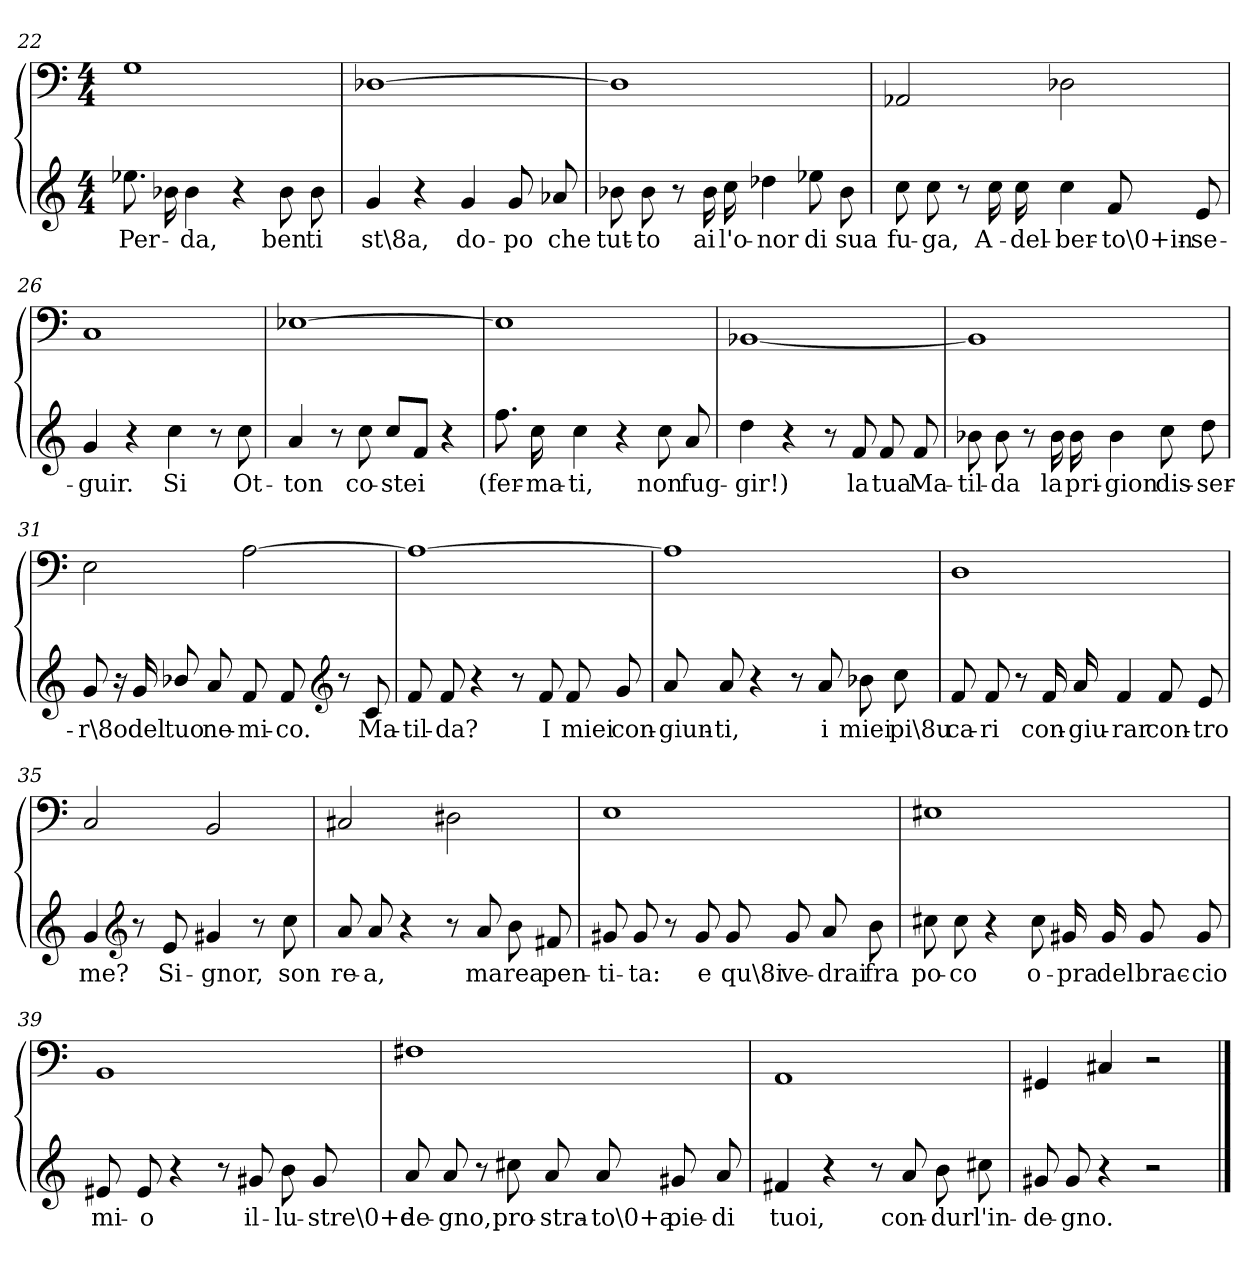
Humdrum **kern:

**kern	**text	**kern
*part1	*part1	*part1
*staff2	*staff2	*staff1
*clefG2	*	*clefF4
*k[]	*	*k[]
*a:	*	*a:
*M4/4	*	*M4/4
=22	=22	=22
8.ee-X\	Per-	1G\
16b-X\	.	.
4b-\	-da,	.
4r	.	.
8b-\	ben	.
8b-\	ti	.
=23	=23	=23
4g/	st\8a,	[1D-X\
4r	.	.
4g/	do-	.
8g/	-po	.
8a-X/	che	.
=24	=24	=24
8b-X\	tut-	1D-\]
8b-\	-to	.
8r	.	.
16b-\	ai	.
16cc\	l'o-	.
4dd-X\	-nor	.
8ee-X\	di	.
8b-\	sua	.
=25	=25	=25
8cc\	fu-	2AA-X/
8cc\	-ga,	.
8r	.	.
16cc\	A-	.
16cc\	-del-	.
4cc\	-ber-	2D-X\
8f/	-to\0+in-	.
8e/	-se-	.
=26	=26	=26
4g/	-guir.	1C/
4r	.	.
4cc\	Si	.
8r	.	.
8cc\	Ot-	.
=27	=27	=27
4a/	-ton	[1E-X\
8r	.	.
8cc\	co-	.
8cc/L	-stei	.
8f/J	.	.
4r	.	.
=28	=28	=28
8.ff\	(fer-	1E-\]
16cc\	-ma-	.
4cc\	-ti,	.
4r	.	.
8cc\	non	.
8a/	fug-	.
=29	=29	=29
4dd\	-gir!)	[1BB-X/
4r	.	.
8r	.	.
8f/	la	.
8f/	tua	.
8f/	Ma-	.
=30	=30	=30
8b-X\	-til-	1BB-/]
8b-\	-da	.
8r	.	.
16b-\	la	.
16b-\	pri-	.
4b-\	-gion	.
8cc\	dis-	.
8dd\	-ser-	.
=31	=31	=31
8g/	-r\8o	2E\
16r	.	.
16g/	del	.
8b-X/	tuo	.
8a/	ne-	.
8f/	-mi-	[2A\
8f/	-co.	.
*clefG2	*	*
8r	.	.
8c/	Ma-	.
=32	=32	=32
8f/	-til-	1A\_
8f/	-da?	.
4r	.	.
8r	.	.
8f/	I	.
8f/	miei	.
8g/	con-	.
=33	=33	=33
8a/	-giun-	1A\]
8a/	-ti,	.
4r	.	.
8r	.	.
8a/	i	.
8b-X\	miei	.
8cc\	pi\8u	.
=34	=34	=34
8f/	ca-	1D\
8f/	-ri	.
8r	.	.
16f/	con-	.
16a/	-giu-	.
4f/	-rar	.
8f/	con-	.
8e/	-tro	.
=35	=35	=35
4g/	me?	2C/
*clefG2	*	*
8r	.	.
8e/	Si-	.
4g#X/	-gnor,	2BB/
8r	.	.
8cc\	son	.
=36	=36	=36
8a/	re-	2C#X/
8a/	-a,	.
4r	.	.
8r	.	2D#X\
8a/	ma	.
8b\	rea	.
8f#X/	pen-	.
=37	=37	=37
8g#X/	-ti-	1E\
8g#/	-ta:	.
8r	.	.
8g#/	e	.
8g#/	qu\8i	.
8g#/	ve-	.
8a/	-drai	.
8b\	fra	.
=38	=38	=38
8cc#X\	po-	1E#X\
8cc#\	-co	.
4r	.	.
8cc#\	o-	.
16g#X/	-pra	.
16g#/	del	.
8g#/	brac-	.
8g#/	-cio	.
=39	=39	=39
8e#X/	mi-	1BB/
8e#/	-o	.
4r	.	.
8r	.	.
8g#X/	il-	.
8b\	-lu-	.
8g#/	-stre\0+e	.
=40	=40	=40
8a/	de-	1F#X\
8a/	-gno,	.
8r	.	.
8cc#X\	pro-	.
8a/	-stra-	.
8a/	-to\0+a	.
8g#X/	pie-	.
8a/	-di	.
=41	=41	=41
4f#X/	tuoi,	1AA/
4r	.	.
8r	.	.
8a/	con-	.
8b\	-dur	.
8cc#X\	l'in-	.
=42	=42	=42
8g#X/	-de-	4GG#X/
8g#/	-gno.	.
4r	.	4C#X/
2r	.	2r
==	==	==
*-	*-	*-
